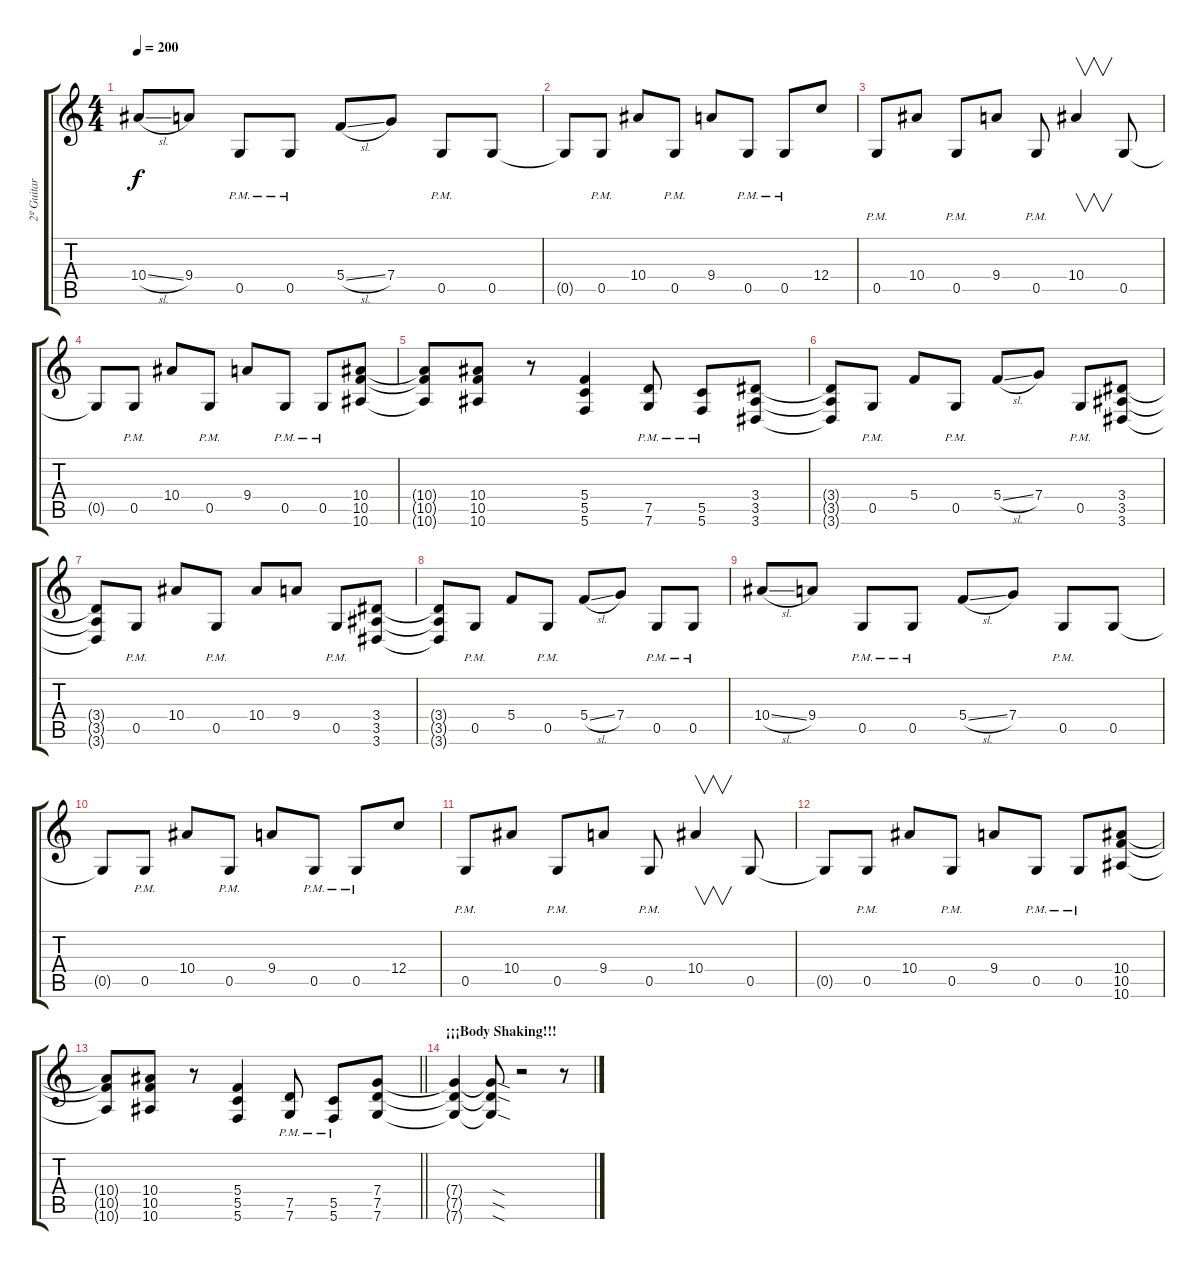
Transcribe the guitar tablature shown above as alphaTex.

\track ("2º Guitar" "2º Guitar") {instrument overdrivenguitar}
\staff {score tabs}
\tuning (D4 A3 F3 C3 G2 C2) {hide}
\ts (4 4)
\tempo 200
\clef g2
\ks c
10.4{sl}.8{dy f} 9.4.8 0.5{pm}.8 0.5{pm}.8 5.4{sl}.8 7.4.8 0.5{pm}.8 0.5.8 |
0.5{t}.8 0.5{pm}.8 10.4.8 0.5{pm}.8 9.4.8 0.5{pm}.8 0.5{pm}.8 12.4.8 |
0.5{pm}.8 10.4.8 0.5{pm}.8 9.4.8 0.5{pm}.8 10.4.4{v} 0.5.8 |
0.5{t}.8 0.5{pm}.8 10.4.8 0.5{pm}.8 9.4.8 0.5{pm}.8 0.5{pm}.8 (10.4 10.5 10.6).8 |
(10.4{t} 10.5{t} 10.6{t}).8 (10.4 10.5 10.6).8 r.8 (5.4 5.5 5.6).4 (7.5{pm} 7.6{pm}).8 (5.5{pm} 5.6{pm}).8 (3.4 3.5 3.6).8 |
(3.4{t} 3.5{t} 3.6{t}).8 0.5{pm}.8 5.4.8 0.5{pm}.8 5.4{sl}.8 7.4.8 0.5{pm}.8 (3.4 3.5 3.6).8 |
(3.4{t} 3.5{t} 3.6{t}).8 0.5{pm}.8 10.4.8 0.5{pm}.8 10.4.8 9.4.8 0.5{pm}.8 (3.4 3.5 3.6).8 |
(3.4{t} 3.5{t} 3.6{t}).8 0.5{pm}.8 5.4.8 0.5{pm}.8 5.4{sl}.8 7.4.8 0.5{pm}.8 0.5{pm}.8 |
10.4{sl}.8 9.4.8 0.5{pm}.8 0.5{pm}.8 5.4{sl}.8 7.4.8 0.5{pm}.8 0.5.8 |
0.5{t}.8 0.5{pm}.8 10.4.8 0.5{pm}.8 9.4.8 0.5{pm}.8 0.5{pm}.8 12.4.8 |
0.5{pm}.8 10.4.8 0.5{pm}.8 9.4.8 0.5{pm}.8 10.4.4{v} 0.5.8 |
0.5{t}.8 0.5{pm}.8 10.4.8 0.5{pm}.8 9.4.8 0.5{pm}.8 0.5{pm}.8 (10.4 10.5 10.6).8 |
\barLineRight lightlight
(10.4{t} 10.5{t} 10.6{t}).8 (10.4 10.5 10.6).8 r.8 (5.4 5.5 5.6).4 (7.5{pm} 7.6{pm}).8 (5.5{pm} 5.6{pm}).8 (7.4 7.5 7.6).8 |
\section ("" "¡¡¡Body Shaking!!!")
(7.4{t} 7.5{t} 7.6{t}).4 (7.4{sod t} 7.5{sod t} 7.6{sod t}).8 r.2 r.8
